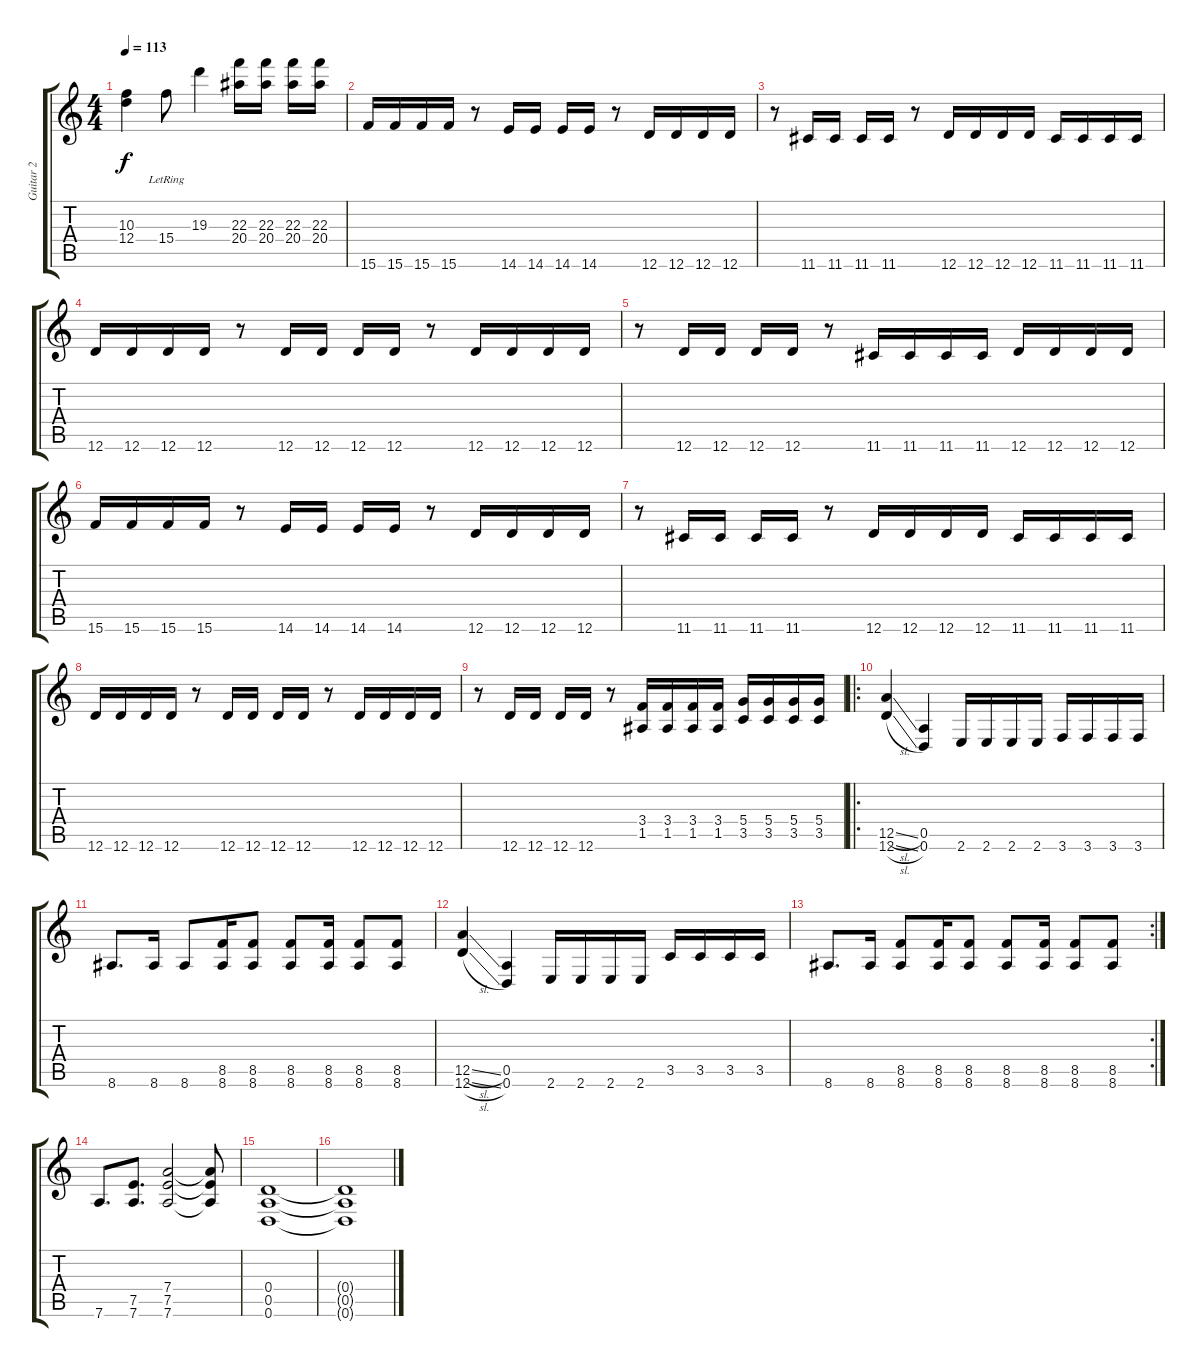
\track ("Guitar 2" "Guitar 2") {instrument distortionguitar}
\staff {score tabs}
\tuning (E4 B3 G3 D3 A2 D2) {hide}
\ts (4 4)
\tempo 113
\clef g2
\ks c
(10.3{t} 12.4{t}).4{dy f} 15.4{lr}.8 19.3.4 (22.3 20.4).16 (22.3 20.4).16 (22.3 20.4).16 (22.3 20.4).16 |
15.6.16 15.6.16 15.6.16 15.6.16 r.8 14.6.16 14.6.16 14.6.16 14.6.16 r.8 12.6.16 12.6.16 12.6.16 12.6.16 |
r.8 11.6.16 11.6.16 11.6.16 11.6.16 r.8 12.6.16 12.6.16 12.6.16 12.6.16 11.6.16 11.6.16 11.6.16 11.6.16 |
12.6.16 12.6.16 12.6.16 12.6.16 r.8 12.6.16 12.6.16 12.6.16 12.6.16 r.8 12.6.16 12.6.16 12.6.16 12.6.16 |
r.8 12.6.16 12.6.16 12.6.16 12.6.16 r.8 11.6.16 11.6.16 11.6.16 11.6.16 12.6.16 12.6.16 12.6.16 12.6.16 |
15.6.16 15.6.16 15.6.16 15.6.16 r.8 14.6.16 14.6.16 14.6.16 14.6.16 r.8 12.6.16 12.6.16 12.6.16 12.6.16 |
r.8 11.6.16 11.6.16 11.6.16 11.6.16 r.8 12.6.16 12.6.16 12.6.16 12.6.16 11.6.16 11.6.16 11.6.16 11.6.16 |
12.6.16 12.6.16 12.6.16 12.6.16 r.8 12.6.16 12.6.16 12.6.16 12.6.16 r.8 12.6.16 12.6.16 12.6.16 12.6.16 |
r.8 12.6.16 12.6.16 12.6.16 12.6.16 r.8 (3.4 1.5).16 (3.4 1.5).16 (3.4 1.5).16 (3.4 1.5).16 (5.4 3.5).16 (5.4 3.5).16 (5.4 3.5).16 (5.4 3.5).16 |
\ro
(12.5{sl} 12.6{sl}).4 (0.5 0.6).4 2.6.16 2.6.16 2.6.16 2.6.16 3.6.16 3.6.16 3.6.16 3.6.16 |
8.6.8{d} 8.6.16 8.6.8 (8.5 8.6).16 (8.5 8.6).8 (8.5 8.6).8 (8.5 8.6).16 (8.5 8.6).8 (8.5 8.6).8 |
(12.5{sl} 12.6{sl}).4 (0.5 0.6).4 2.6.16 2.6.16 2.6.16 2.6.16 3.5.16 3.5.16 3.5.16 3.5.16 |
\rc 2
8.6.8{d} 8.6.16 (8.5 8.6).8 (8.5 8.6).16 (8.5 8.6).8 (8.5 8.6).8 (8.5 8.6).16 (8.5 8.6).8 (8.5 8.6).8 |
7.6.8{d} (7.5 7.6).8{d} (7.4 7.5 7.6).2 (7.4{t} 7.5{t} 7.6{t}).8 |
(0.4 0.5 0.6).1 |
(0.4{t} 0.5{t} 0.6{t}).1
